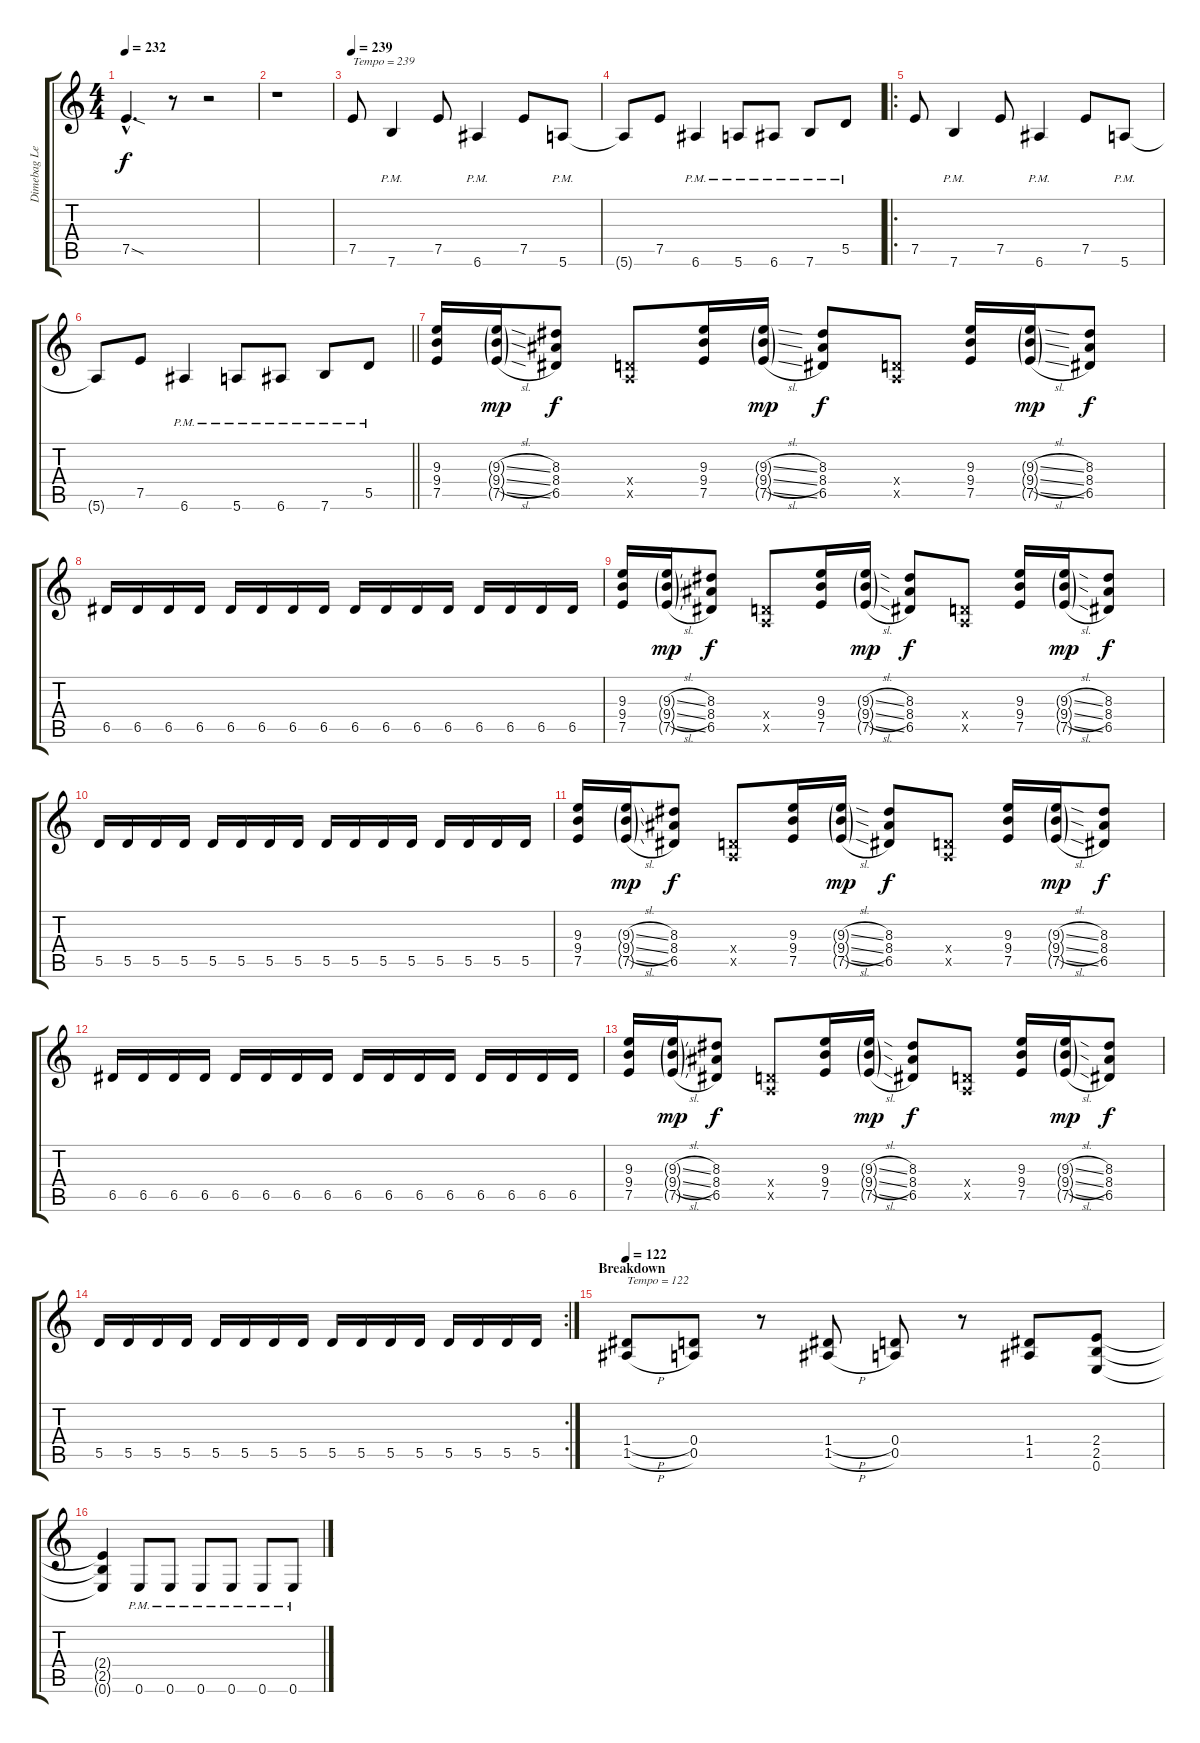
\track ("Dimebag Lead" "Dimebag Le") {instrument distortionguitar}
\staff {score tabs}
\tuning (E4 B3 G3 D3 A2 E2) {hide}
\ts (4 4)
\tempo 232
\clef g2
\ks c
7.5{sod hac}.4{d dy f} r.8 r.2 |
r.1 |
\tempo 239
7.5.8{txt "Tempo = 239"} 7.6{pm}.4 7.5.8 6.6{pm}.4 7.5.8 5.6{pm}.8 |
5.6{t}.8 7.5.8 6.6{pm}.4 5.6{pm}.8 6.6{pm}.8 7.6{pm}.8 5.5{pm}.8 |
\ro
7.5.8 7.6{pm}.4 7.5.8 6.6{pm}.4 7.5.8 5.6{pm}.8 |
\barLineRight lightlight
5.6{t}.8 7.5.8 6.6{pm}.4 5.6{pm}.8 6.6{pm}.8 7.6{pm}.8 5.5{pm}.8 |
(9.3 9.4 7.5).16 (9.3{sl g} 9.4{sl g} 7.5{sl g}).16{dy mp} (8.3 8.4 6.5).8{dy f} (0.4{x} 0.5{x}).8 (9.3 9.4 7.5).16 (9.3{sl g} 9.4{sl g} 7.5{sl g}).16{dy mp} (8.3 8.4 6.5).8{dy f} (0.4{x} 0.5{x}).8 (9.3 9.4 7.5).16 (9.3{sl g} 9.4{sl g} 7.5{sl g}).16{dy mp} (8.3 8.4 6.5).8{dy f} |
6.5.16 6.5.16 6.5.16 6.5.16 6.5.16 6.5.16 6.5.16 6.5.16 6.5.16 6.5.16 6.5.16 6.5.16 6.5.16 6.5.16 6.5.16 6.5.16 |
(9.3 9.4 7.5).16 (9.3{sl g} 9.4{sl g} 7.5{sl g}).16{dy mp} (8.3 8.4 6.5).8{dy f} (0.4{x} 0.5{x}).8 (9.3 9.4 7.5).16 (9.3{sl g} 9.4{sl g} 7.5{sl g}).16{dy mp} (8.3 8.4 6.5).8{dy f} (0.4{x} 0.5{x}).8 (9.3 9.4 7.5).16 (9.3{sl g} 9.4{sl g} 7.5{sl g}).16{dy mp} (8.3 8.4 6.5).8{dy f} |
5.5.16 5.5.16 5.5.16 5.5.16 5.5.16 5.5.16 5.5.16 5.5.16 5.5.16 5.5.16 5.5.16 5.5.16 5.5.16 5.5.16 5.5.16 5.5.16 |
(9.3 9.4 7.5).16 (9.3{sl g} 9.4{sl g} 7.5{sl g}).16{dy mp} (8.3 8.4 6.5).8{dy f} (0.4{x} 0.5{x}).8 (9.3 9.4 7.5).16 (9.3{sl g} 9.4{sl g} 7.5{sl g}).16{dy mp} (8.3 8.4 6.5).8{dy f} (0.4{x} 0.5{x}).8 (9.3 9.4 7.5).16 (9.3{sl g} 9.4{sl g} 7.5{sl g}).16{dy mp} (8.3 8.4 6.5).8{dy f} |
6.5.16 6.5.16 6.5.16 6.5.16 6.5.16 6.5.16 6.5.16 6.5.16 6.5.16 6.5.16 6.5.16 6.5.16 6.5.16 6.5.16 6.5.16 6.5.16 |
(9.3 9.4 7.5).16 (9.3{sl g} 9.4{sl g} 7.5{sl g}).16{dy mp} (8.3 8.4 6.5).8{dy f} (0.4{x} 0.5{x}).8 (9.3 9.4 7.5).16 (9.3{sl g} 9.4{sl g} 7.5{sl g}).16{dy mp} (8.3 8.4 6.5).8{dy f} (0.4{x} 0.5{x}).8 (9.3 9.4 7.5).16 (9.3{sl g} 9.4{sl g} 7.5{sl g}).16{dy mp} (8.3 8.4 6.5).8{dy f} |
\rc 2
5.5.16 5.5.16 5.5.16 5.5.16 5.5.16 5.5.16 5.5.16 5.5.16 5.5.16 5.5.16 5.5.16 5.5.16 5.5.16 5.5.16 5.5.16 5.5.16 |
\section ("" "Breakdown")
\tempo 122
(1.4{h} 1.5{h}).8{txt "Tempo = 122"} (0.4 0.5).8 r.8 (1.4{h} 1.5{h}).8 (0.4 0.5).8 r.8 (1.4 1.5).8 (2.4 2.5 0.6).8 |
(2.4{t} 2.5{t} 0.6{t}).4 0.6{pm}.8 0.6{pm}.8 0.6{pm}.8 0.6{pm}.8 0.6{pm}.8 0.6{pm}.8
